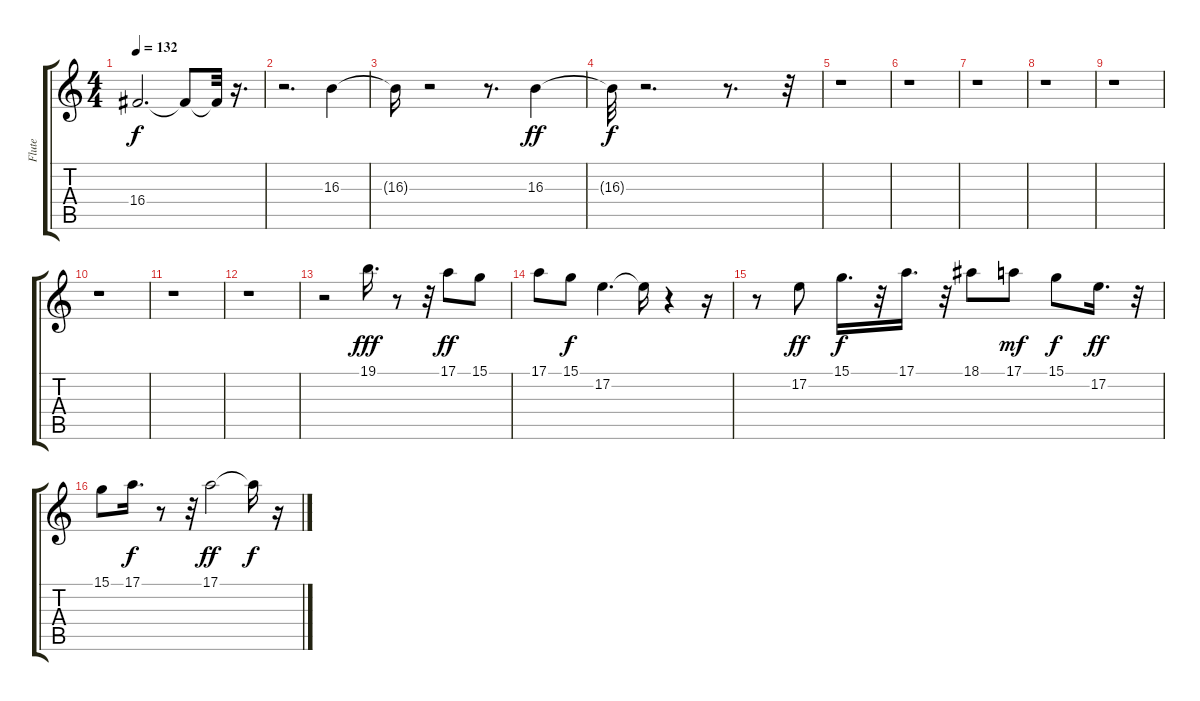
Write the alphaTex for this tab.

\track ("Flute" "Flute") {instrument flute}
\staff {score tabs}
\tuning (E4 B3 G3 D3 A2 E2) {hide}
\ts (4 4)
\tempo 132
\clef g2
\ks c
16.4.2{d dy f} 16.4{t}.8 16.4{t}.32 r.16{d} |
r.2{d} 16.3.4 |
16.3{t}.16 r.2 r.8{d} 16.3.4{dy ff} |
16.3{t}.32{dy f} r.2{d} r.8{d} r.32 |
r.1 |
r.1 |
r.1 |
r.1 |
r.1 |
r.1 |
r.1 |
r.1 |
r.2 19.1.16{d dy fff} r.8 r.32 17.1.8{dy ff} 15.1.8 |
17.1.8 15.1.8{dy f} 17.2.4{d} 17.2{t}.16 r.4 r.16 |
r.8 17.2.8{dy ff} 15.1.16{d dy f} r.32 17.1.16{d} r.32 18.1.8 17.1.8{dy mf} 15.1.8{dy f} 17.2.16{d dy ff} r.32 |
15.1.8 17.1.16{d dy f} r.8 r.32 17.1.2{dy ff} 17.1{t}.16{dy f} r.16
